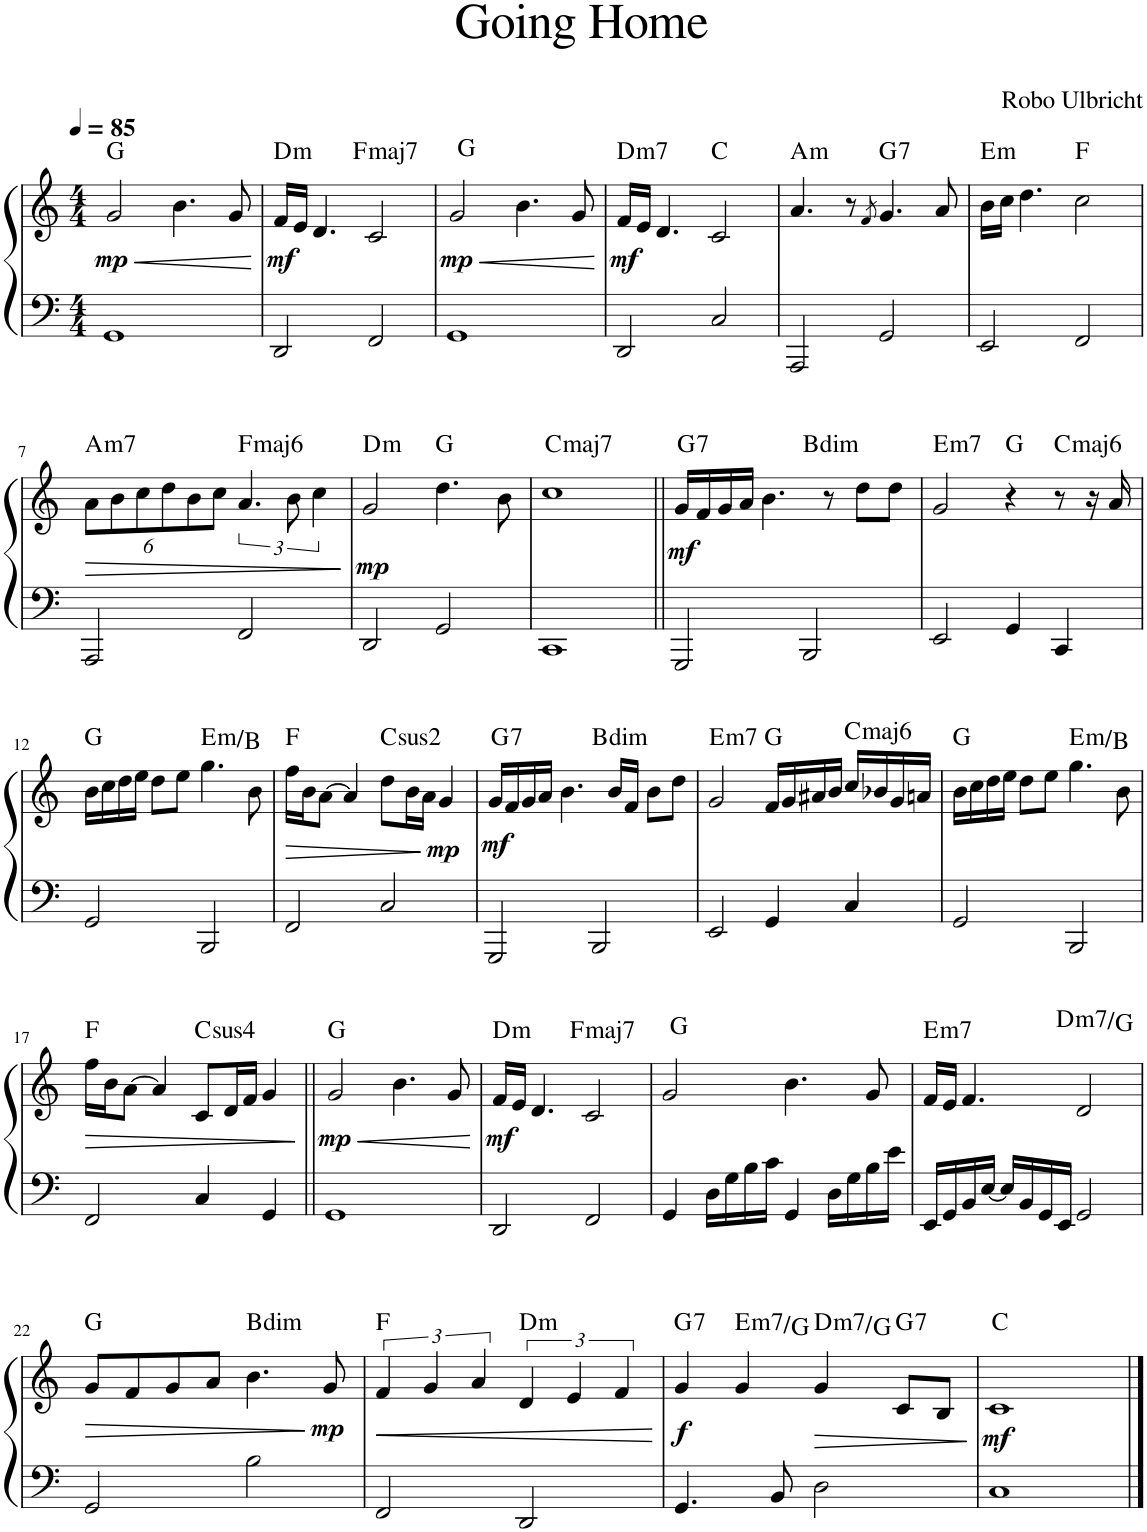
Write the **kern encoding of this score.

**kern	**kern	**dynam	**harte
*part1	*part1	*part1	*part1
*staff2	*staff1	*staff1/2	*
*I"Piano	*	*	*
*I'Pno.	*	*	*
*clefF4	*clefG2	*	*
*k[]	*k[]	*	*
*M4/4	*M4/4	*	*
*MM85	*MM85	*	*
=1	=1	=1	=1
!	!	!LO:HP:b	!
!	!	!LO:DY:n=1:b	!
1GG	2g/	< mp	G:maj
.	4.b\	.	.
.	8g/	.	.
.	.	[	.
=2	=2	=2	=2
!	!	!LO:DY:b	!LO:H:kt=m
2DD/	16f/LL	mf	D:min
.	16e/JJ	.	.
.	4.d/	.	.
!	!	!	!LO:H:kt=maj7
2FF/	2c/	.	F:maj7
=3	=3	=3	=3
!	!	!LO:HP:b	!
!	!	!LO:DY:n=1:b	!
1GG	2g/	< mp	G:maj
.	4.b\	.	.
.	8g/	.	.
.	.	[	.
=4	=4	=4	=4
!	!	!LO:DY:b	!LO:H:kt=m7
2DD/	16f/LL	mf	D:min7
.	16e/JJ	.	.
.	4.d/	.	.
2C/	2c/	.	C:maj
=5	=5	=5	=5
!	!	!	!LO:H:kt=m
2AAA/	4.a/	.	A:min
.	8r	.	.
.	8qf/	.	.
!	!	!	!LO:H:kt=7
2GG/	4.g/	.	G:7
.	8a/	.	.
=6	=6	=6	=6
!	!	!	!LO:H:kt=m
2EE/	16b\LL	.	E:min
.	16cc\JJ	.	.
.	4.dd\	.	.
2FF/	2cc\	.	F:maj
!!LO:LB:g=z
=7	=7	=7	=7
*	*Xbrackettup	*	*
!	!	!LO:HP:b	!LO:H:kt=m7
2AAA/	12a\L	>	A:min7
.	12b\	.	.
.	12cc\	.	.
.	12dd\	.	.
.	12b\	.	.
.	12cc\J	.	.
*	*brackettup	*	*
!	!	!	!LO:H:kt=maj6
2FF/	6.a/	.	F:maj6
.	12b\	.	.
.	6cc\	.	.
.	.	]	.
=8	=8	=8	=8
!	!	!LO:DY:b	!LO:H:kt=m
2DD/	2g/	mp	D:min
2GG/	4.dd\	.	G:maj
.	8b\	.	.
=9	=9	=9	=9
!	!	!	!LO:H:kt=maj7
1CC	1cc	.	C:maj7
=10||	=10||	=10||	=10||
!	!	!LO:DY:b	!LO:H:kt=7
*	*^	*	*
2GGG/	16g/LL	2ryy	mf	G:7
.	16f/	.	.	.
.	16g/	.	.	.
.	16a/JJ	.	.	.
.	4.b\	.	.	.
!	!	!	!	!LO:H:kt=dim
2BBB/	.	2ryy	.	B:dim
.	8r	.	.	.
.	8dd\L	.	.	.
.	8dd\J	.	.	.
=11	=11	=11	=11	=11
!	!	!	!	!LO:H:kt=m7
*	*v	*v	*	*
2EE/	2g/	.	E:min7
4GG/	4r	.	G:maj
!	!	!	!LO:H:kt=maj6
4CC/	8r	.	C:maj6
.	16r	.	.
.	16a/	.	.
!!LO:LB:g=z
=12	=12	=12	=12
2GG/	16b\LL	.	G:maj
.	16cc\	.	.
.	16dd\	.	.
.	16ee\JJ	.	.
.	8dd\L	.	.
.	8ee\J	.	.
!	!	!	!LO:H:kt=m
2BBB/	4.gg\	.	E:min/5
.	8b\	.	.
=13	=13	=13	=13
!	!	!LO:HP:b	!
2FF/	16ff\LL	>	F:maj
.	16b\J	.	.
.	[8a\J	.	.
.	4a/]	.	.
!	!	!	!LO:H:kt=2
2C/	8dd\L	.	C:(1,2,5)
.	16b\L	.	.
.	16a\JJ	.	.
!	!	!LO:DY:n=1:b	!
.	4g/	] mp	.
=14	=14	=14	=14
!	!	!LO:DY:b	!LO:H:kt=7
*	*^	*	*
2GGG/	16g/LL	2ryy	mf	G:7
.	16f/	.	.	.
.	16g/	.	.	.
.	16a/JJ	.	.	.
.	4.b\	.	.	.
!	!	!	!	!LO:H:kt=dim
2BBB/	.	2ryy	.	B:dim
.	16b/LL	.	.	.
.	16f/JJ	.	.	.
.	8b\L	.	.	.
.	8dd\J	.	.	.
=15	=15	=15	=15	=15
!	!	!	!	!LO:H:kt=m7
*	*v	*v	*	*
2EE/	2g/	.	E:min7
4GG/	16f/LL	.	G:maj
.	16g/	.	.
.	16a#X/	.	.
.	16b/JJ	.	.
!	!	!	!LO:H:kt=maj6
4C/	16cc/LL	.	C:maj6
.	16b-X/	.	.
.	16g/	.	.
.	16an/JJ	.	.
=16	=16	=16	=16
2GG/	16b\LL	.	G:maj
.	16cc\	.	.
.	16dd\	.	.
.	16ee\JJ	.	.
.	8dd\L	.	.
.	8ee\J	.	.
!	!	!	!LO:H:kt=m
2BBB/	4.gg\	.	E:min/5
.	8b\	.	.
!!LO:LB:g=z
=17	=17	=17	=17
!	!	!LO:HP:b	!
2FF/	16ff\LL	>	F:maj
.	16b\J	.	.
.	[8a\J	.	.
.	4a/]	.	.
!	!	!	!LO:H:kt=4
4C/	8c/L	.	C:sus4
.	16d/L	.	.
.	16f/JJ	.	.
4GG/	4g/	.	.
.	.	]	.
=18||	=18||	=18||	=18||
!	!	!LO:HP:b	!
!	!	!LO:DY:n=1:b	!
1GG	2g/	< mp	G:maj
.	4.b\	.	.
.	8g/	.	.
.	.	[	.
=19	=19	=19	=19
!	!	!LO:DY:b	!LO:H:kt=m
2DD/	16f/LL	mf	D:min
.	16e/JJ	.	.
.	4.d/	.	.
!	!	!	!LO:H:kt=maj7
2FF/	2c/	.	F:maj7
=20	=20	=20	=20
4GG/	2g/	.	G:maj
16D\LL	.	.	.
16G\	.	.	.
16B\	.	.	.
16c\JJ	.	.	.
4GG/	4.b\	.	.
16D\LL	.	.	.
16G\	.	.	.
16B\	8g/	.	.
16e\JJ	.	.	.
=21	=21	=21	=21
!	!	!	!LO:H:kt=m7
16EE/LL	16f/LL	.	E:min7
16GG/	16e/JJ	.	.
16BB/	4.f/	.	.
[16E/JJ	.	.	.
16E/LL]	.	.	.
16BB/	.	.	.
16GG/	.	.	.
16EE/JJ	.	.	.
!	!	!	!LO:H:kt=m7
2GG/	2d/	.	D:min7/4
!!LO:LB:g=z
=22	=22	=22	=22
!	!	!LO:HP:b	!
2GG/	8g/L	>	G:maj
.	8f/	.	.
.	8g/	.	.
.	8a/J	.	.
!	!	!	!LO:H:kt=dim
2B\	4.b\	.	B:dim
!	!	!LO:DY:n=1:b	!
.	8g/	] mp	.
=23	=23	=23	=23
!	!	!LO:HP:b	!
2FF/	6f/	<	F:maj
.	6g/	.	.
.	6a/	.	.
!	!	!	!LO:H:kt=m
2DD/	6d/	.	D:min
.	6e/	.	.
.	6f/	.	.
.	.	[	.
=24	=24	=24	=24
!	!	!LO:DY:b	!LO:H:kt=7
4.GG/	4g/	f	G:7
!	!	!	!LO:H:kt=m7
.	4g/	.	E:min7/b3
8BB/	.	.	.
!	!	!LO:HP:b	!LO:H:kt=m7
2D\	4g/	>	D:min7/4
!	!	!	!LO:H:kt=7
.	8c/L	.	G:7
.	8B/J	.	.
.	.	]	.
=25	=25	=25	=25
!	!	!LO:DY:b	!
1C	1c	mf	C:maj
==	==	==	==
*-	*-	*-	*-
